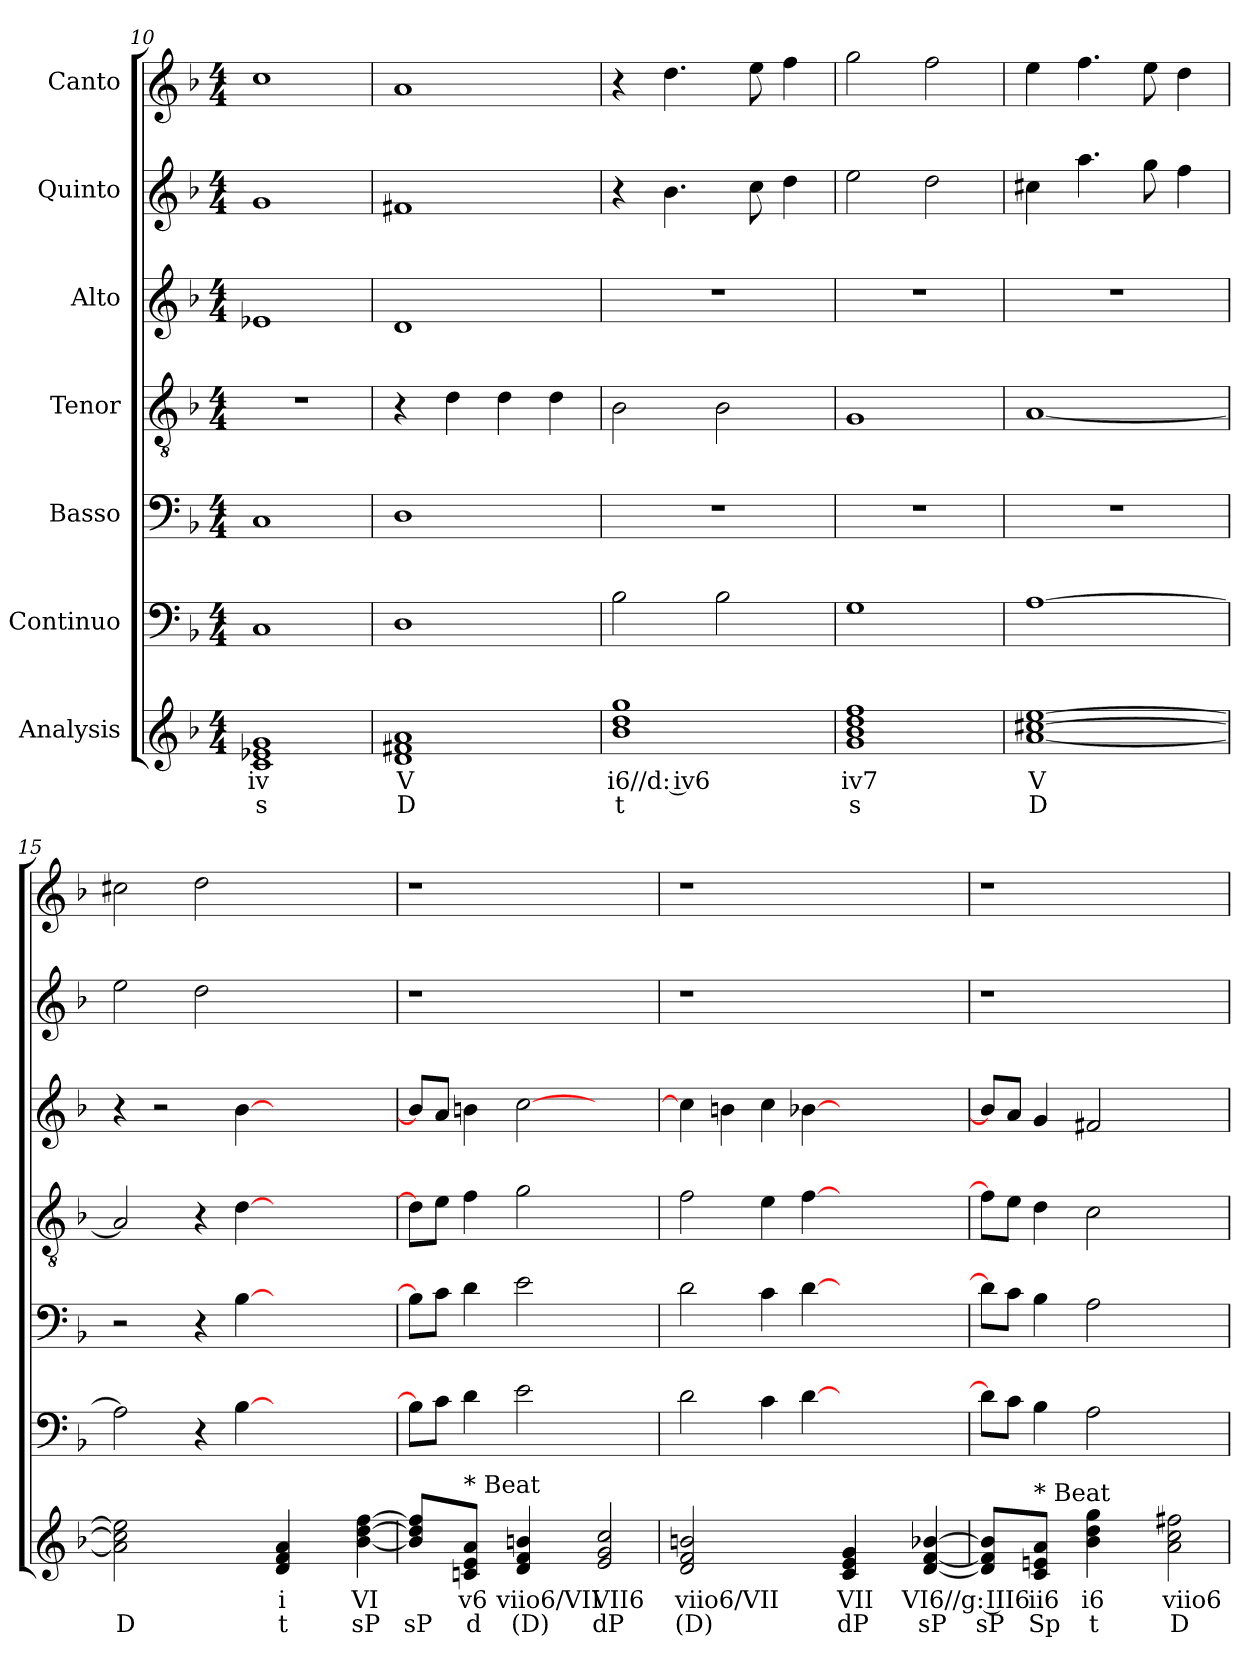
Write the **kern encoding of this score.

**kern	**text	**text	**kern	**kern	**kern	**kern	**kern	**kern
*part7	*part7	*part7	*part6	*part5	*part4	*part3	*part2	*part1
*staff7	*staff7	*staff7	*staff6	*staff5	*staff4	*staff3	*staff2	*staff1
*I"Analysis	*	*	*I"Continuo	*I"Basso	*I"Tenor	*I"Alto	*I"Quinto	*I"Canto
*	*	*	*clefF4	*clefF4	*clefGv2	*clefG2	*clefG2	*clefG2
*k[b-]	*	*	*k[b-]	*k[b-]	*k[b-]	*k[b-]	*k[b-]	*k[b-]
*	*	*	*F:	*F:	*F:	*F:	*F:	*F:
*M4/4	*	*	*M4/4	*M4/4	*M4/4	*M4/4	*M4/4	*M4/4
=10	=10	=10	=10	=10	=10	=10	=10	=10
1c 1e-X 1g	iv	s	1C	1C	1r	1e-X	1g	1cc
=11	=11	=11	=11	=11	=11	=11	=11	=11
1d 1f#X 1a	V	D	1D	1D	4r	1d	1f#X	1a
.	.	.	.	.	4d\	.	.	.
.	.	.	.	.	4d\	.	.	.
.	.	.	.	.	4d\	.	.	.
=12	=12	=12	=12	=12	=12	=12	=12	=12
1b- 1dd 1gg	i6//d: iv6	t	2B-\	1r	2B-\	1r	4r	4r
.	.	.	.	.	.	.	4.b-\	4.dd\
.	.	.	2B-\	.	2B-\	.	.	.
.	.	.	.	.	.	.	8cc\	8ee\
.	.	.	.	.	.	.	4dd\	4ff\
=13	=13	=13	=13	=13	=13	=13	=13	=13
1g 1b- 1dd 1ff	iv7	s	1G	1r	1G	1r	2ee\	2gg\
.	.	.	.	.	.	.	2dd\	2ff\
=14	=14	=14	=14	=14	=14	=14	=14	=14
[1a [1cc#X [1ee	V	D	[1A	1r	[1A	1r	4cc#X\	4ee\
.	.	.	.	.	.	.	4.aa\	4.ff\
.	.	.	.	.	.	.	8gg\	8ee\
.	.	.	.	.	.	.	4ff\	4dd\
=15	=15	=15	=15	=15	=15	=15	=15	=15
2a] 2cc#] 2ee]	.	D	2A\]	2r	2A/]	4r	2ee\	2cc#X\
.	.	.	.	.	.	2r	.	.
2ryy	.	.	4r	4r	4r	.	2dd\	2dd\
.	.	.	[4B-\	[4B-\	[4d\	[4b-\	.	.
4d 4f 4a	i	t	2.ryy	2.ryy	2.ryy	2.ryy	2.ryy	2.ryy
4ryy	.	.	.	.	.	.	.	.
[4b- [4dd [4ff	VI	sP	.	.	.	.	.	.
=16	=16	=16	=16	=16	=16	=16	=16	=16
8b-] 8dd] 8ff]L	.	sP	8B-\L]	8B-\L]	8d\L]	8b-/L]	1r	1r
8ryy	.	.	8c\J	8c\J	8e\J	8a/J	.	.
!LO:TX:a:t=* Beat	!	!	!	!	!	!	!	!
8cn 8e 8aJ	v6	d	4d\	4d\	4f\	4bn\	.	.
8ryy	.	.	.	.	.	.	.	.
4d 4f 4bn	viio6/VII	(D)	2e\	2e\	2g\	[2cc\	.	.
4ryy	.	.	.	.	.	.	.	.
2e 2g 2cc	VII6	dP	2ryy	2ryy	2ryy	2ryy	2ryy	2ryy
=17	=17	=17	=17	=17	=17	=17	=17	=17
2d 2f 2bn	viio6/VII	(D)	2d\	2d\	2f\	4cc\]	1r	1r
.	.	.	.	.	.	4bn\	.	.
2ryy	.	.	4c\	4c\	4e\	4cc\	.	.
.	.	.	[4d\	[4d\	[4f\	[4b-X\	.	.
4c 4e 4g	VII	dP	2.ryy	2.ryy	2.ryy	2.ryy	2.ryy	2.ryy
4ryy	.	.	.	.	.	.	.	.
[4d [4f [4b-X	VI6//g: III6	sP	.	.	.	.	.	.
=18	=18	=18	=18	=18	=18	=18	=18	=18
8d] 8f] 8b-]L	.	sP	8d\L]	8d\L]	8f\L]	8b-/L]	1r	1r
8ryy	.	.	8c\J	8c\J	8e\J	8a/J	.	.
!LO:TX:a:t=* Beat	!	!	!	!	!	!	!	!
8c 8en 8aJ	ii6	Sp	4B-\	4B-\	4d\	4g/	.	.
8ryy	.	.	.	.	.	.	.	.
4b- 4dd 4gg	i6	t	2A\	2A\	2c\	2f#X/	.	.
4ryy	.	.	.	.	.	.	.	.
2a 2cc 2ff#X	viio6	D	2ryy	2ryy	2ryy	2ryy	2ryy	2ryy
=	=	=	=	=	=	=	=	=
*-	*-	*-	*-	*-	*-	*-	*-	*-
